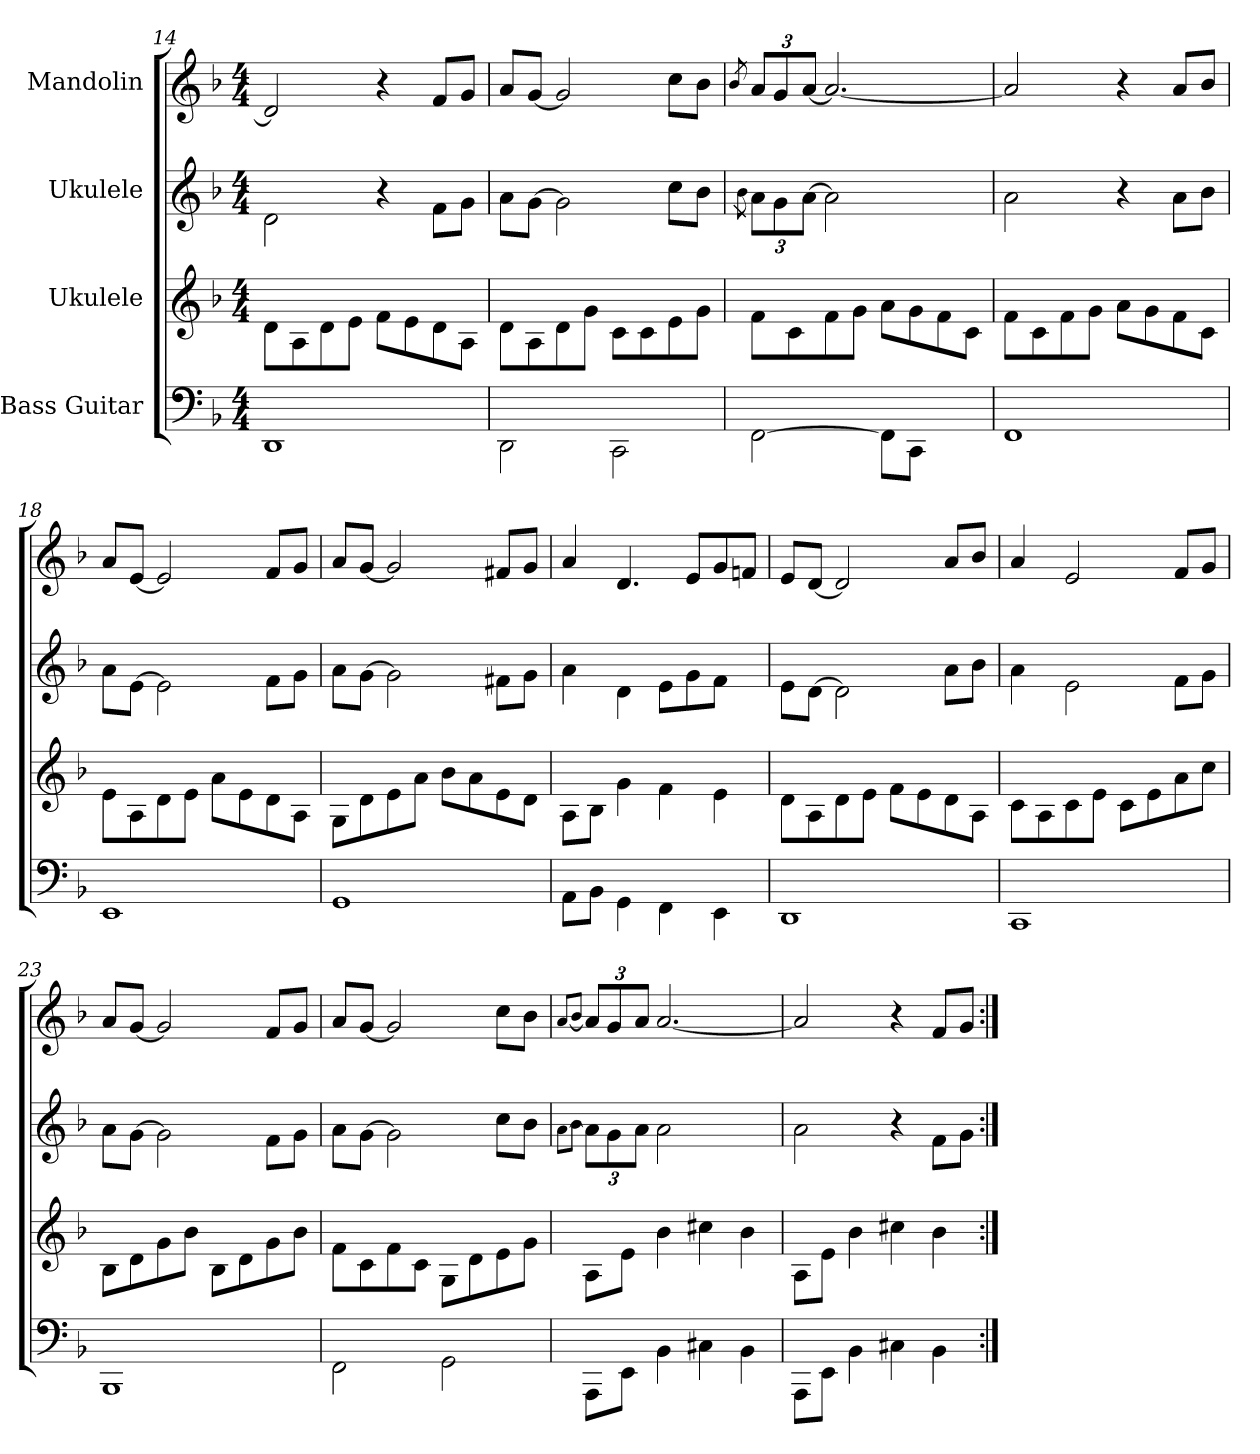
**kern	**kern	**kern	**kern
*part4	*part3	*part2	*part1
*staff4	*staff3	*staff2	*staff1
*I"Bass Guitar	*I"Ukulele	*I"Ukulele	*I"Mandolin
!!LO:PB:g=z
*	*	*	*clefG2
*k[b-]	*k[b-]	*k[b-]	*k[b-]
*F:	*F:	*F:	*F:
*M4/4	*M4/4	*M4/4	*M4/4
=14	=14	=14	=14
1DDi	8dj\L	2dZ\	2dV/]
.	8Aj\	.	.
.	8dj\	.	.
.	8ej\J	.	.
.	8fj\L	4r	4r
.	8ej\	.	.
.	8dj\	8fZ\L	8fV/L
.	8Aj\J	8gZ\J	8gV/J
=15	=15	=15	=15
2DDi\	8dj\L	8aZ\L	8aV/L
.	8Aj\	[8gZ\J	[8gV/J
.	8dj\	2gZ\]	2gV/]
.	8gj\J	.	.
2CCi\	8cj\L	.	.
.	8cj\	.	.
.	8ej\	8ccZ\L	8ccV\L
.	8gj\J	8b-Z\J	8b-V\J
=16	=16	=16	=16
.	.	8qb-Z\	8qb-V/
*	*	*Xbrackettup	*Xbrackettup
[2FFi\	8fj\L	12aZ\L	12aV/L
.	.	12gZ\	12gV/
.	8cj\	.	.
.	.	[12aZ\J	[12aV/J
.	8fj\	2aZ\]	2.aV/_
.	8gj\J	.	.
8FFi\L]	8aj\L	.	.
8CCi\J	8gj\	.	.
4ryy	8fj\	4ryy	.
.	8cj\J	.	.
=17	=17	=17	=17
1FFi	8fj\L	2aZ\	2aV/]
.	8cj\	.	.
.	8fj\	.	.
.	8gj\J	.	.
.	8aj\L	4r	4r
.	8gj\	.	.
.	8fj\	8aZ\L	8aV/L
.	8cj\J	8b-Z\J	8b-V/J
=18	=18	=18	=18
1EEi	8ej\L	8aZ\L	8aV/L
.	8Aj\	[8eZ\J	[8eV/J
.	8dj\	2eZ\]	2eV/]
.	8ej\J	.	.
.	8aj\L	.	.
.	8ej\	.	.
.	8dj\	8fZ\L	8fV/L
.	8Aj\J	8gZ\J	8gV/J
!!LO:LB:g=z
=19	=19	=19	=19
1GGi	8Gj\L	8aZ\L	8aV/L
.	8dj\	[8gZ\J	[8gV/J
.	8ej\	2gZ\]	2gV/]
.	8aj\J	.	.
.	8b-j\L	.	.
.	8aj\	.	.
.	8ej\	8f#Z\L	8f#XV/L
.	8dj\J	8gZ\J	8gV/J
=20	=20	=20	=20
8AAi\L	8Aj\L	4aZ\	4aV/
8BB-i\J	8B-j\J	.	.
4GGi\	4gj\	4dZ\	4.dV/
4FFi\	4fj\	8eZ\L	.
.	.	8gZ\	8eV/L
4EEi\	4ej\	8fZ\J	8gV/
.	.	8ryy	8fnV/J
=21	=21	=21	=21
1DDi	8dj\L	8eZ\L	8eV/L
.	8Aj\	[8dZ\J	[8dV/J
.	8dj\	2dZ\]	2dV/]
.	8ej\J	.	.
.	8fj\L	.	.
.	8ej\	.	.
.	8dj\	8aZ\L	8aV/L
.	8Aj\J	8b-Z\J	8b-V/J
=22	=22	=22	=22
1CCi	8cj\L	4aZ\	4aV/
.	8Aj\	.	.
.	8cj\	2eZ\	2eV/
.	8ej\J	.	.
.	8cj\L	.	.
.	8ej\	.	.
.	8aj\	8fZ\L	8fV/L
.	8ccj\J	8gZ\J	8gV/J
=23	=23	=23	=23
1BBB-i	8B-j\L	8aZ\L	8aV/L
.	8dj\	[8gZ\J	[8gV/J
.	8gj\	2gZ\]	2gV/]
.	8b-j\J	.	.
.	8B-j\L	.	.
.	8dj\	.	.
.	8gj\	8fZ\L	8fV/L
.	8b-j\J	8gZ\J	8gV/J
!!LO:LB:g=z
=24	=24	=24	=24
2FFi\	8fj\L	8aZ\L	8aV/L
.	8cj\	[8gZ\J	[8gV/J
.	8fj\	2gZ\]	2gV/]
.	8cj\J	.	.
2GGi\	8Gj\L	.	.
.	8dj\	.	.
.	8ej\	8ccZ\L	8ccV\L
.	8gj\J	8b-Z\J	8b-V\J
=25	=25	=25	=25
.	.	[8qaZ\L	[8qaV/L
.	.	8qb-Z\J	8qb-V/J
8AAAi\L	8Aj\L	12aZ\L]	12aV/L]
.	.	12gZ\	12gV/
8EEi\J	8ej\J	.	.
.	.	12aZ\J	12aV/J
4BB-i\	4b-j\	2aZ\	[2.aV/
4C#i\	4cc#j\	.	.
4BB-i\	4b-j\	4ryy	.
=26	=26	=26	=26
8AAAi\L	8Aj\L	2aZ\	2aV/]
8EEi\J	8ej\J	.	.
4BB-i\	4b-j\	.	.
4C#i\	4cc#j\	4r	4r
4BB-i\	4b-j\	8fZ\L	8fV/L
.	.	8gZ\J	8gV/J
=:|!	=:|!	=:|!	=:|!
*-	*-	*-	*-
